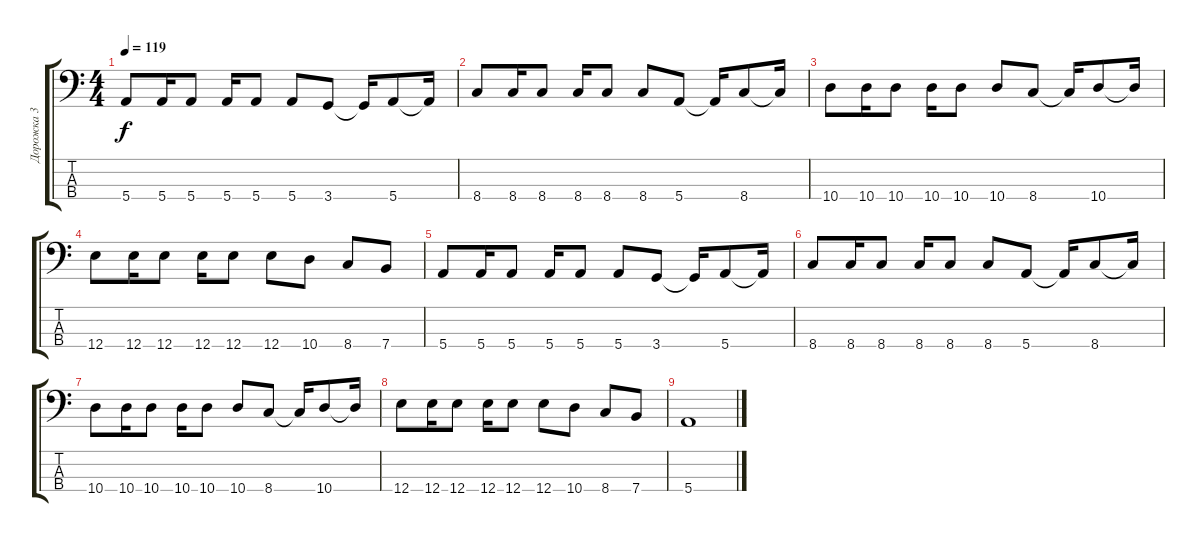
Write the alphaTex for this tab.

\track ("Дорожка 3" "Дорожка 3") {instrument electricbassfinger}
\staff {score tabs}
\tuning (G2 D2 A1 E1) {hide}
\ts (4 4)
\tempo 119
\clef f4
\ks c
5.4.8{dy f} 5.4.16 5.4.8 5.4.16 5.4.8 5.4.8 3.4.8 3.4{t}.16 5.4.8 5.4{t}.16 |
8.4.8 8.4.16 8.4.8 8.4.16 8.4.8 8.4.8 5.4.8 5.4{t}.16 8.4.8 8.4{t}.16 |
10.4.8 10.4.16 10.4.8 10.4.16 10.4.8 10.4.8 8.4.8 8.4{t}.16 10.4.8 10.4{t}.16 |
12.4.8 12.4.16 12.4.8 12.4.16 12.4.8 12.4.8 10.4.8 8.4.8 7.4.8 |
5.4.8 5.4.16 5.4.8 5.4.16 5.4.8 5.4.8 3.4.8 3.4{t}.16 5.4.8 5.4{t}.16 |
8.4.8 8.4.16 8.4.8 8.4.16 8.4.8 8.4.8 5.4.8 5.4{t}.16 8.4.8 8.4{t}.16 |
10.4.8 10.4.16 10.4.8 10.4.16 10.4.8 10.4.8 8.4.8 8.4{t}.16 10.4.8 10.4{t}.16 |
12.4.8 12.4.16 12.4.8 12.4.16 12.4.8 12.4.8 10.4.8 8.4.8 7.4.8 |
5.4.1
